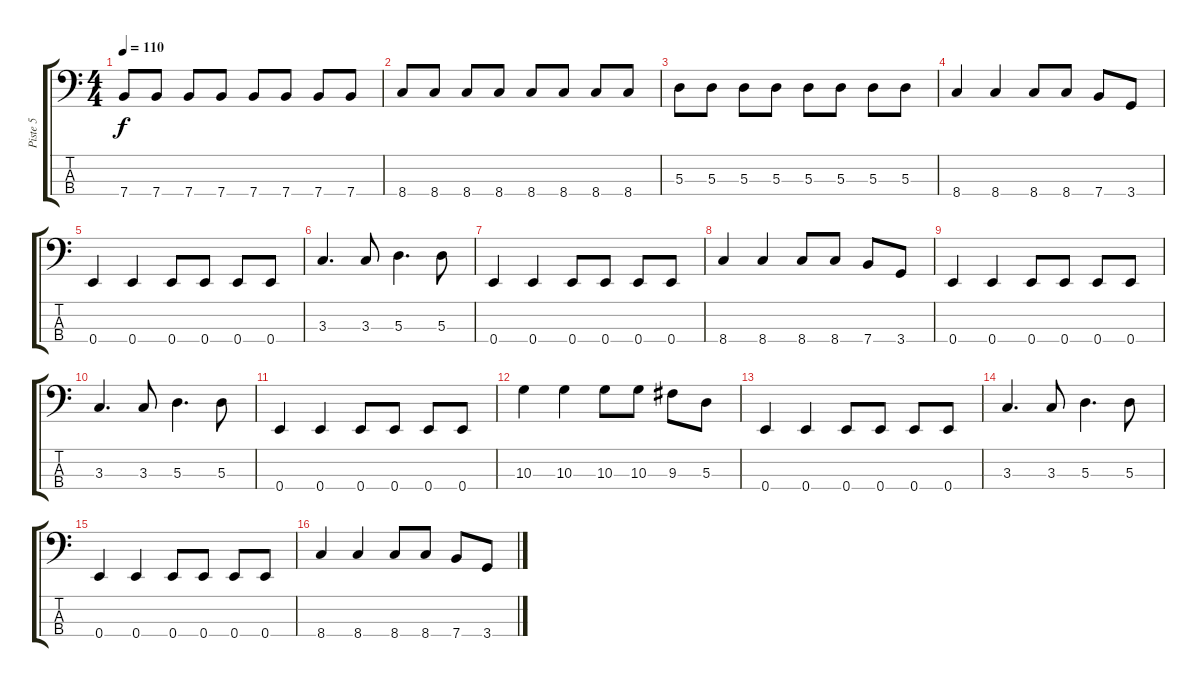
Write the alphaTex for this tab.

\track ("Piste 5" "Piste 5") {instrument electricbassfinger}
\staff {score tabs}
\tuning (G2 D2 A1 E1) {hide}
\ts (4 4)
\tempo 110
\clef f4
\ks c
7.4.8{dy f} 7.4.8 7.4.8 7.4.8 7.4.8 7.4.8 7.4.8 7.4.8 |
8.4.8 8.4.8 8.4.8 8.4.8 8.4.8 8.4.8 8.4.8 8.4.8 |
5.3.8 5.3.8 5.3.8 5.3.8 5.3.8 5.3.8 5.3.8 5.3.8 |
8.4.4 8.4.4 8.4.8 8.4.8 7.4.8 3.4.8 |
0.4.4 0.4.4 0.4.8 0.4.8 0.4.8 0.4.8 |
3.3.4{d} 3.3.8 5.3.4{d} 5.3.8 |
0.4.4 0.4.4 0.4.8 0.4.8 0.4.8 0.4.8 |
8.4.4 8.4.4 8.4.8 8.4.8 7.4.8 3.4.8 |
0.4.4 0.4.4 0.4.8 0.4.8 0.4.8 0.4.8 |
3.3.4{d} 3.3.8 5.3.4{d} 5.3.8 |
0.4.4 0.4.4 0.4.8 0.4.8 0.4.8 0.4.8 |
10.3.4 10.3.4 10.3.8 10.3.8 9.3.8 5.3.8 |
0.4.4 0.4.4 0.4.8 0.4.8 0.4.8 0.4.8 |
3.3.4{d} 3.3.8 5.3.4{d} 5.3.8 |
0.4.4 0.4.4 0.4.8 0.4.8 0.4.8 0.4.8 |
8.4.4 8.4.4 8.4.8 8.4.8 7.4.8 3.4.8
